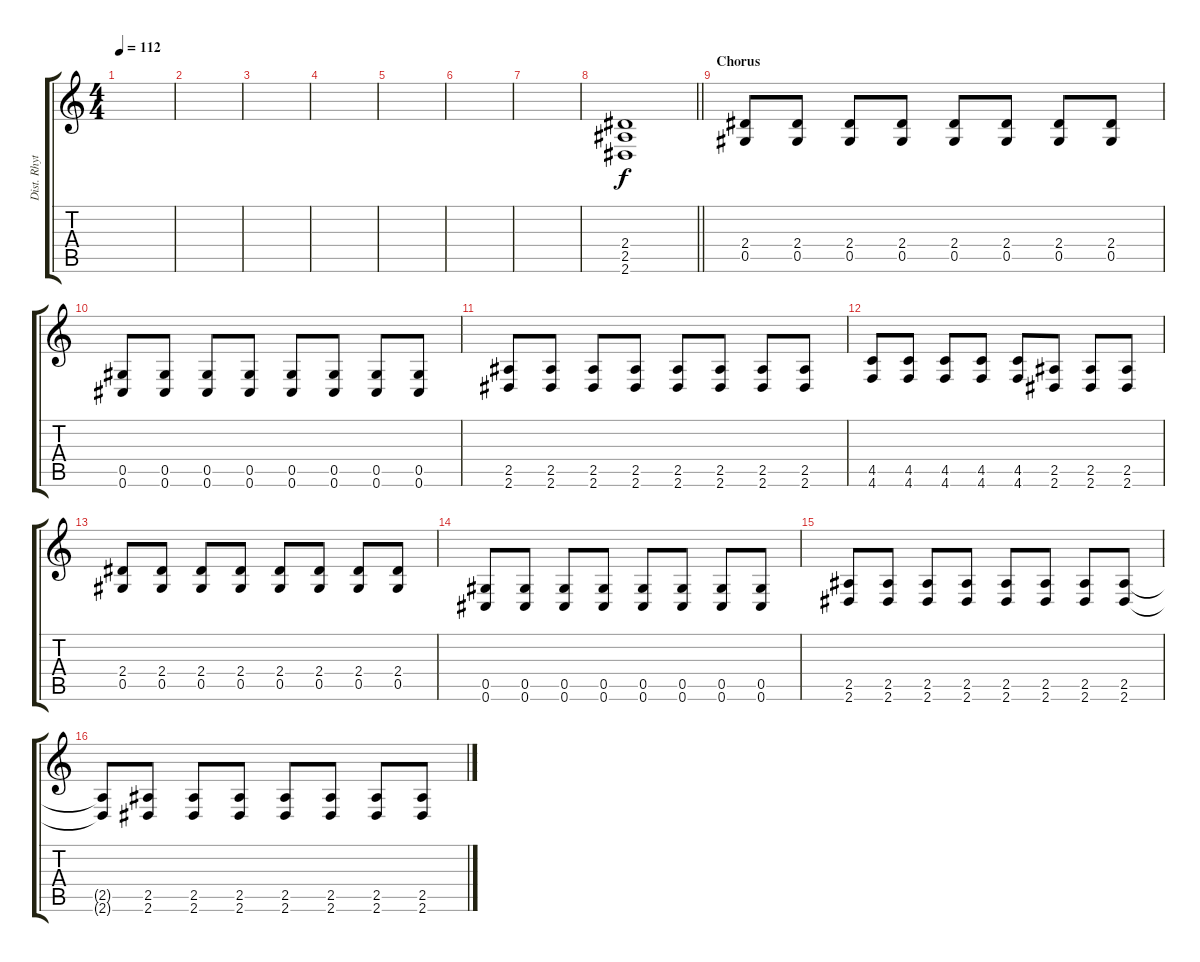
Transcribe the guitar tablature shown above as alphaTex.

\track ("Dist. Rhytm Guitar [L]" "Dist. Rhyt") {instrument distortionguitar}
\staff {score tabs}
\tuning (Eb4 Bb3 Gb3 Db3 Ab2 Db2) {hide}
\ts (4 4)
\tempo 112
\clef g2
\ks c
|
|
|
|
|
|
|
\barLineRight lightlight
(2.4 2.5 2.6).1 |
\section ("" "Chorus")
(2.4 0.5).8 (2.4 0.5).8 (2.4 0.5).8 (2.4 0.5).8 (2.4 0.5).8 (2.4 0.5).8 (2.4 0.5).8 (2.4 0.5).8 |
(0.5 0.6).8 (0.5 0.6).8 (0.5 0.6).8 (0.5 0.6).8 (0.5 0.6).8 (0.5 0.6).8 (0.5 0.6).8 (0.5 0.6).8 |
(2.5 2.6).8 (2.5 2.6).8 (2.5 2.6).8 (2.5 2.6).8 (2.5 2.6).8 (2.5 2.6).8 (2.5 2.6).8 (2.5 2.6).8 |
(4.5 4.6).8 (4.5 4.6).8 (4.5 4.6).8 (4.5 4.6).8 (4.5 4.6).8 (2.5 2.6).8 (2.5 2.6).8 (2.5 2.6).8 |
(2.4 0.5).8 (2.4 0.5).8 (2.4 0.5).8 (2.4 0.5).8 (2.4 0.5).8 (2.4 0.5).8 (2.4 0.5).8 (2.4 0.5).8 |
(0.5 0.6).8 (0.5 0.6).8 (0.5 0.6).8 (0.5 0.6).8 (0.5 0.6).8 (0.5 0.6).8 (0.5 0.6).8 (0.5 0.6).8 |
(2.5 2.6).8 (2.5 2.6).8 (2.5 2.6).8 (2.5 2.6).8 (2.5 2.6).8 (2.5 2.6).8 (2.5 2.6).8 (2.5 2.6).8 |
(2.5{t} 2.6{t}).8 (2.5 2.6).8 (2.5 2.6).8 (2.5 2.6).8 (2.5 2.6).8 (2.5 2.6).8 (2.5 2.6).8 (2.5 2.6).8
